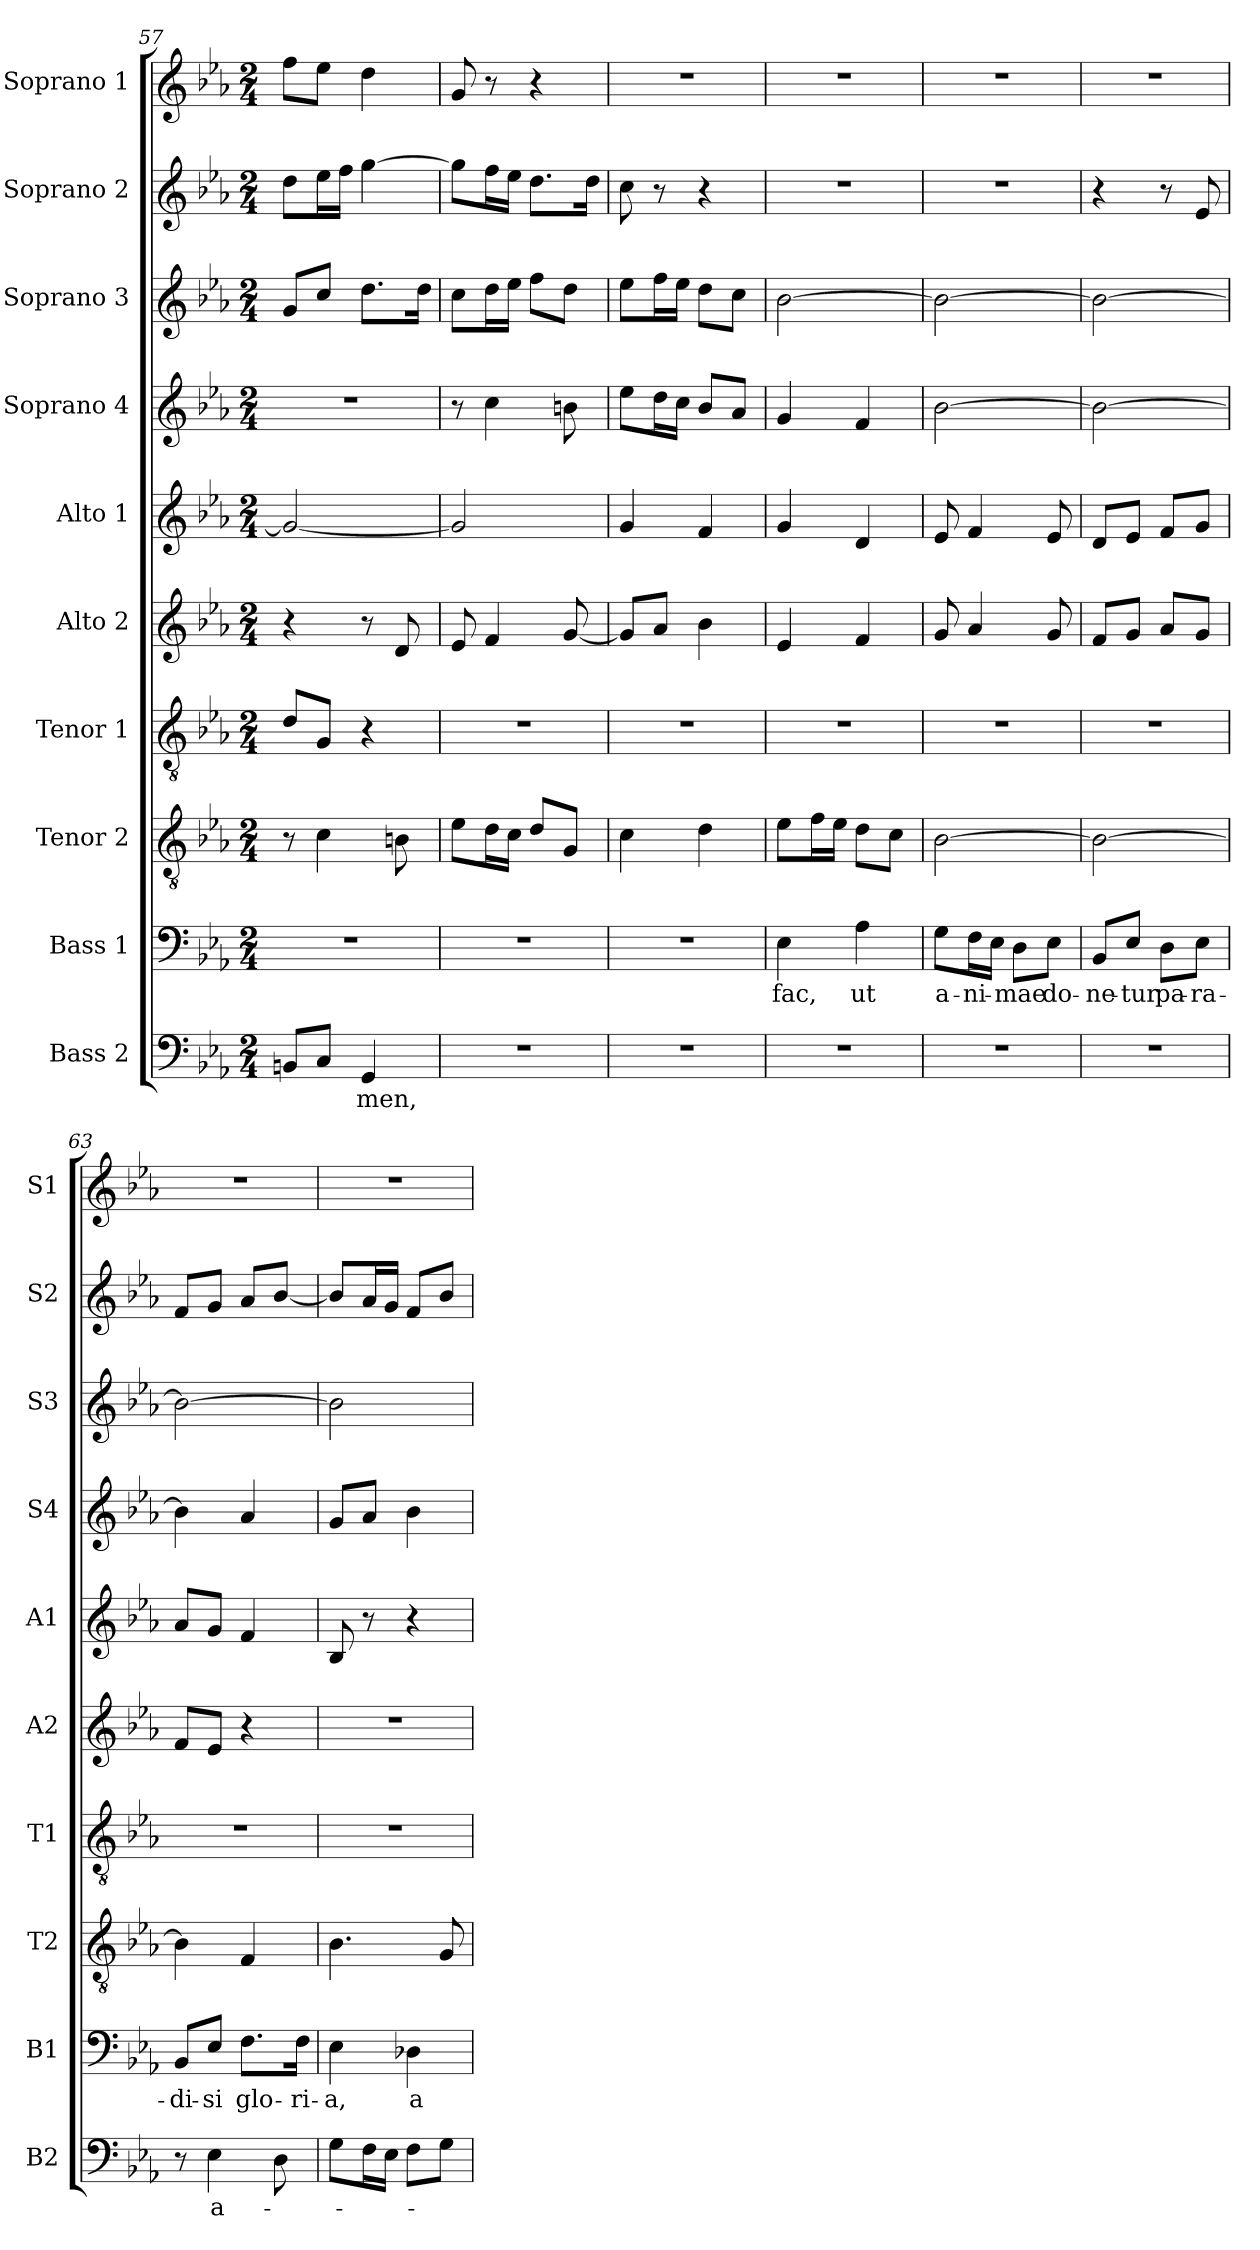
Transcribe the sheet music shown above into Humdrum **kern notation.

**kern	**text	**kern	**text	**kern	**kern	**kern	**kern	**kern	**kern	**kern	**kern
*part10	*part10	*part9	*part9	*part8	*part7	*part6	*part5	*part4	*part3	*part2	*part1
*staff10	*staff10	*staff9	*staff9	*staff8	*staff7	*staff6	*staff5	*staff4	*staff3	*staff2	*staff1
*I"Bass 2	*	*I"Bass 1	*	*I"Tenor 2	*I"Tenor 1	*I"Alto 2	*I"Alto 1	*I"Soprano 4	*I"Soprano 3	*I"Soprano 2	*I"Soprano 1
*I'B2	*	*I'B1	*	*I'T2	*I'T1	*I'A2	*I'A1	*I'S4	*I'S3	*I'S2	*I'S1
*clefF4	*	*clefF4	*	*clefGv2	*clefGv2	*clefG2	*clefG2	*clefG2	*clefG2	*clefG2	*clefG2
*k[b-e-a-]	*	*k[b-e-a-]	*	*k[b-e-a-]	*k[b-e-a-]	*k[b-e-a-]	*k[b-e-a-]	*k[b-e-a-]	*k[b-e-a-]	*k[b-e-a-]	*k[b-e-a-]
*E-:	*	*E-:	*	*E-:	*E-:	*E-:	*E-:	*E-:	*E-:	*E-:	*E-:
*M2/4	*	*M2/4	*	*M2/4	*M2/4	*M2/4	*M2/4	*M2/4	*M2/4	*M2/4	*M2/4
=57	=57	=57	=57	=57	=57	=57	=57	=57	=57	=57	=57
8BBn/L	.	2r	.	8r	8d/L	4r	2g/_	2r	8g/L	8dd\L	8ff\L
8C/J	.	.	.	4c\	8G/J	.	.	.	8cc/J	16ee-\L	8ee-\J
.	.	.	.	.	.	.	.	.	.	16ff\JJ	.
4GG/	-men,	.	.	.	4r	8r	.	.	8.dd\L	[4gg\	4dd\
.	.	.	.	8Bn\	.	8d/	.	.	.	.	.
.	.	.	.	.	.	.	.	.	16dd\Jk	.	.
=58	=58	=58	=58	=58	=58	=58	=58	=58	=58	=58	=58
2r	.	2r	.	8e-\L	2r	8e-/	2g/]	8r	8cc\L	8gg\L]	8g/
.	.	.	.	16d\L	.	4f/	.	4cc\	16dd\L	16ff\L	8r
.	.	.	.	16c\JJ	.	.	.	.	16ee-\JJ	16ee-\JJ	.
.	.	.	.	8d/L	.	.	.	.	8ff\L	8.dd\L	4r
.	.	.	.	8G/J	.	[8g/	.	8bn\	8dd\J	.	.
.	.	.	.	.	.	.	.	.	.	16dd\Jk	.
=59	=59	=59	=59	=59	=59	=59	=59	=59	=59	=59	=59
2r	.	2r	.	4c\	2r	8g/L]	4g/	8ee-\L	8ee-\L	8cc\	2r
.	.	.	.	.	.	8a-/J	.	16dd\L	16ff\L	8r	.
.	.	.	.	.	.	.	.	16cc\JJ	16ee-\JJ	.	.
.	.	.	.	4d\	.	4b-\	4f/	8b-/L	8dd\L	4r	.
.	.	.	.	.	.	.	.	8a-/J	8cc\J	.	.
=60	=60	=60	=60	=60	=60	=60	=60	=60	=60	=60	=60
2r	.	4E-\	fac,	8e-\L	2r	4e-/	4g/	4g/	[2b-\	2r	2r
.	.	.	.	16f\L	.	.	.	.	.	.	.
.	.	.	.	16e-\JJ	.	.	.	.	.	.	.
.	.	4A-\	ut	8d\L	.	4f/	4d/	4f/	.	.	.
.	.	.	.	8c\J	.	.	.	.	.	.	.
=61	=61	=61	=61	=61	=61	=61	=61	=61	=61	=61	=61
2r	.	8G\L	a-	[2B-\	2r	8g/	8e-/	[2b-\	2b-\_	2r	2r
.	.	16F\L	-ni-	.	.	4a-/	4f/	.	.	.	.
.	.	16E-\JJ	.	.	.	.	.	.	.	.	.
.	.	8D\L	-mae	.	.	.	.	.	.	.	.
.	.	8E-\J	do-	.	.	8g/	8e-/	.	.	.	.
!!LO:PB:g=z
=62	=62	=62	=62	=62	=62	=62	=62	=62	=62	=62	=62
2r	.	8BB-/L	-ne-	2B-\_	2r	8f/L	8d/L	2b-\_	2b-\_	4r	2r
.	.	8E-/J	-tur	.	.	8g/J	8e-/J	.	.	.	.
.	.	8D\L	pa-	.	.	8a-/L	8f/L	.	.	8r	.
.	.	8E-\J	-ra-	.	.	8g/J	8g/J	.	.	8e-/	.
=63	=63	=63	=63	=63	=63	=63	=63	=63	=63	=63	=63
8r	.	8BB-/L	-di-	4B-\]	2r	8f/L	8a-/L	4b-\]	2b-\_	8f/L	2r
4E-\	a-	8E-/J	-si	.	.	8e-/J	8g/J	.	.	8g/J	.
.	.	8.F\L	glo-	4F/	.	4r	4f/	4a-/	.	8a-/L	.
8D\	.	.	.	.	.	.	.	.	.	[8b-/J	.
.	.	16F\Jk	-ri-	.	.	.	.	.	.	.	.
=64	=64	=64	=64	=64	=64	=64	=64	=64	=64	=64	=64
8G\L	.	4E-\	-a,	4.B-\	2r	2r	8B-/	8g/L	2b-\]	8b-/L]	2r
16F\L	.	.	.	.	.	.	8r	8a-/J	.	16a-/L	.
16E-\JJ	.	.	.	.	.	.	.	.	.	16g/JJ	.
8F\L	.	4D-X\	a-	.	.	.	4r	4b-\	.	8f/L	.
8G\J	.	.	.	8G/	.	.	.	.	.	8b-/J	.
=	=	=	=	=	=	=	=	=	=	=	=
*-	*-	*-	*-	*-	*-	*-	*-	*-	*-	*-	*-
